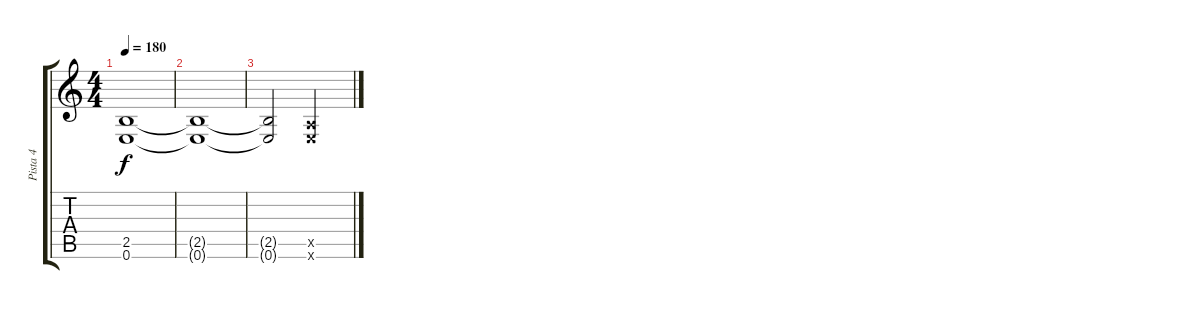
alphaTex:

\track ("Pista 4" "Pista 4") {instrument distortionguitar}
\staff {score tabs}
\tuning (E4 B3 G3 D3 A2 E2) {hide}
\ts (4 4)
\tempo 180
\clef g2
\ks c
(2.5{t} 0.6{t}).1{dy f} |
(2.5{t} 0.6{t}).1 |
(2.5{t} 0.6{t}).2 (0.5{x} 0.6{x}).2
